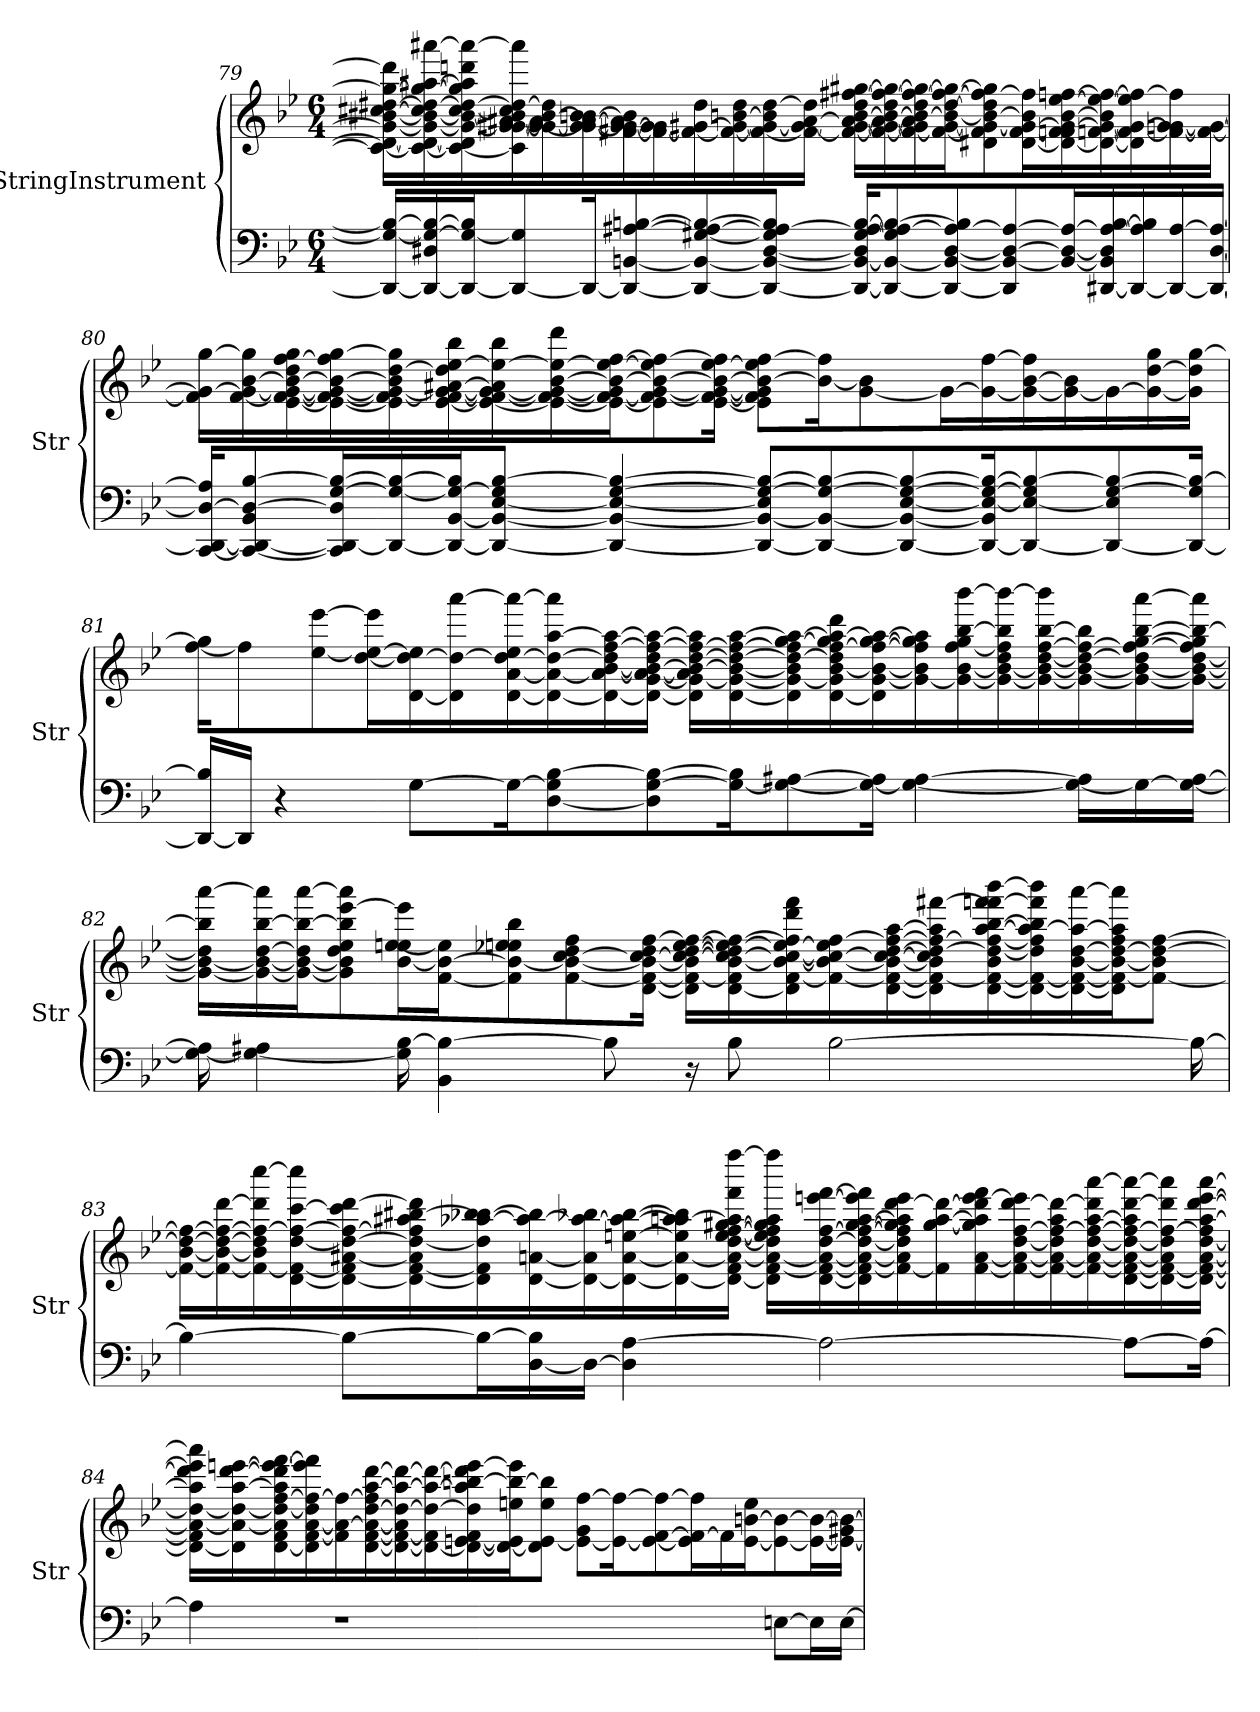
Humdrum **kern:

**kern	**kern
*part2	*part1
*staff2	*staff1
*I"StringInstrument	*I"StringInstrument
*I'Str	*I'Str
!!LO:LB:g=z
*clefF4	*clefG2
*k[b-e-]	*k[b-e-]
*M6/4	*M6/4
=79	=79
16DD#/_ 16G/_ 16B-/_LL	16c#\_ 16d#\_ 16g\_ [16b#X\ [16cc#X\ [16dd#X\ 16gg#\_ 16ddd#\]LL
16DD#/_ 16D#X/ 16G/_ 16B-/_	16c#\_ 16d#\_ 16g\_ 16b#\_ 16cc#\] 16dd#\_ 16gg#\_ [16aa#X\ [16aaa#X\
16DD#/_ 16G/_ 16B-/]J	16c#\_ 16d#\] 16g\_ 16b#\_ [16cc#\ 16dd#\_ 16gg#\] 16aa#\] 16dddn\ 16aaa#\_
8DD#/_ 8G/]	16c#\] 16g\_ [16g#X\ [16a#X\ 16b#\] 16cc#\] 16dd#\_ 16aaa#\]
.	16g\_ 16g#\_ 16a#\] [16b#\ 16dd#\]
16DD#/K_	16g\_ 16g#\_ [16a#\ [16bn\ 16b#\]
8DD#/_ [8BBn/ [8A#X/ [8Bn/	[16f#X\ 16g\_ 16g#\_ 16a#\] 16b\]
.	16f#\_ 16g\] 16g#\]
8DD#/_ 8BB/_ [8G#X/ 8A#/_ 8B/_	16f#\_ [16g#X\ 16dd#\
.	16f#\_ 16g#\_ [16bn\ 16dd#\
8DD#/_ 8BB/_ [8D#/ 8G#/] 8A#/_ 8B/]J	16f#\_ 16g#\_ 16b\] [16dd#\
.	16f#\_ 16g#\_ [16a#\ 16dd#\]JJ
16DD#/_ 16BB/_ 16D#/] [16G#/ 16A#/_ [16B/KL	16f#\_ 16g#\_ 16a#\_ [16b\ 16dd#\ [16ff#X\ [16gg#X\LL
8DD#/_ 8BB/_ 8G#/] 8A#/_ 8B/_	16f#\_ 16g#\_ 16a#\_ 16b\_ 16dd#\ 16ff#\_ 16gg#\_
.	16f#\_ 16g#\] 16a#\] 16b\_ 16dd#\ 16ff#\_ 16gg#\_
8DD#/_ 8BB/_ [8D#/ 8A#/_ 8B/]	16f#\_ [16g#\ 16b\_ [16dd#\ 16ff#\_ 16gg#\_J
.	8d#X\ 8f#\] 8g#\_ 8b\_ 8dd#\] 8ff#\_ 8gg#\]
8DD#/] 8BB/_ 8D#/_ 8A#/_	.
.	[16d#\ [16f#\ 16g#\_ 16b\] 16ff#\]L
16BB/_ 16D#/_ 16A#/_L	16d#\_ 16fn\ 16f#\] 16g#\_ [16b\ [16ee-\ [16ffn\
[16DD#X/ 16BB/] 16D#/] 16A#/_ [16B/	16d#\_ [16fn\ 16g#\_ 16b\] 16ee-\_ 16ff\_
16DD#/_ 16A#/] 16B/]	16d#\] 16f\_ 16g#\_ 16ee-\] 16ff\_
16DD#/_ [16A#/	16f\_ [16gn\ 16g#\] 16ff\]
16DD#/_ [16D#/ 16A#/_JJ	16f\_ 16g\_JJ
!!LO:LB:g=z
=80	=80
[16CC/ 16DD#/_ 16D#/_ 16A#/]KL	16f\] 16g\_ [16gg\LL
8CC/_ 8DD#/_ 8BB-/ 8D#/_ [8B-/	[16f\ 16g\_ [16b-\ 16gg\]
.	[16e-\ 16f\_ 16g\_ 16b-\_ 16dd\ [16ff\ 16gg\
16CC/] 16DD#/_ 16D#/] [16G/ 16B-/_L	16e-\_ 16f\_ 16g\_ 16b-\_ 16ff\] [16gg\
16DD#/_ 16G/_ 16B-/_	16e-\] 16f\_ 16g\_ 16b-\] [16dd\ 16gg\]
16DD#/_ [16BB-/ 16G/_ 16B-/]J	[16e-\ 16f\_ 16g\_ [16a#X\ 16dd\] [16ee-\ 16bb-\
8DD#/_ 8BB-/_ [8E-/ 8G/] [8B-/J	16e-\_ 16f\_ 16g\_ 16a#\] 16ee-\_ 16bb-\
.	16e-\_ 16f\_ 16g\_ [16b-\ 16ee-\_ 16ddd\
4DD#/_ 4BB-/_ 4E-/_ [4G/ 4B-/_	16e-\_ 16f\_ 16g\] 16b-\_ 16ee-\_ [16ff\J
.	8e-\] 8f\_ [8g\ 8b-\_ 8ee-\] 8ff\_
.	[16e-\ 16f\_ 16g\_ 16b-\_ [16ee-\ 16ff\]Jk
8DD#/_ 8BB-/_ 8E-/] 8G/_ 8B-/_L	8e-\] 8f\] 8g\] 8b-\_ 8ee-\] [8ff\L
8DD#/_ 8BB-/_ 8G/_ 8B-/_	16b-\_ 16ff\]K
.	[8g\ 8b-\]
8DD#/_ 8BB-/_ [8E-/ 8G/_ 8B-/_	.
.	16g\L_
16DD#/_ 16BB-/] 16E-/_ 16G/_ 16B-/_K	16g\_ [16ff\
8DD#/_ 8E-/_ 8G/] 8B-/_	16g\_ [16b-\ 16ff\]
.	16g\_ 16b-\]
8DD#/_ 8E-/] [8G/ 8B-/_	16g\_
.	16g\_ [16dd\ 16gg\
16DD#/_ 16G/] 16B-/_Jk	16g\] 16dd\] [16gg\JJ
!!LO:LB:g=z
=81	=81
16DD#/_ 16B-/]LL	[16ff\ 16gg\]KL
16DD#/JJ]	8ff\]
4r	.
.	[8ee-\ [8eee-\
.	[16dd\ 16ee-\_ 16eee-\]L
[8G\L	[16d\ 16dd\_ 16ee-\]
.	16d\] 16dd\_ [16aaa\
16G\K_	[16d\ [16a\ 16dd\_ 16ee-\ 16aaa\_
[8D\ 8G\] [8B-\	16d\_ 16a\_ 16dd\_ [16aa\ 16aaa\]
.	16d\_ 16a\_ [16b-\ 16dd\] [16ff\ 16aa\_
8D\] [8G\ 8B-\_	16d\_ [16g\ 16a\_ 16b-\_ 16dd\ 16ff\_ 16aa\_JJ
.	16d\] 16g\_ 16a\] 16b-\_ [16dd\ 16ff\_ 16aa\]LL
16G\_ 16B-\]K	[16d\ 16g\_ 16b-\_ 16dd\_ 16ff\_ [16aa\
8G\_ [8A#X\	16d\] 16g\_ 16b-\] 16dd\_ 16ff\] [16gg\ 16aa\_
.	[16d\ 16g\] [16b-\ 16dd\] [16ff\ 16gg\] 16aa\_ 16ddd\
16G\_ 16A#\]Jk	16d\] [16g\ 16b-\_ 16ff\_ [16gg\ 16aa\_
4G\_ [4A#\	16g\_ 16b-\] 16ff\] 16gg\] 16aa\]
.	16g\_ [16b-\ [16ff\ 16gg\ [16bb-\ [16bbb-\
.	16g\_ 16b-\_ 16dd\ 16ff\] 16bb-\] 16bbb-\_
.	16g\_ 16b-\_ [16dd\ [16ff\ [16bb-\ 16bbb-\]
16G\_ 16A#\]LL	16g\_ 16b-\_ 16dd\_ 16ff\_ 16bb-\]
16G\_	16g\_ 16b-\_ 16dd\] 16ff\_ [16gg\ [16bb-\ [16aaa\
16G\_ [16A#\JJ	16g\_ 16b-\_ [16dd\ 16ff\] 16gg\] 16bb-\_ 16aaa\]JJ
!!LO:LB:g=z
=82	=82
16G\_ 16A#\]	16g\_ 16b-\_ 16dd\] 16bb-\] [16aaa\LL
4G\_ 4A#X\	16g\_ 16b-\_ [16dd\ [16bb-\ 16aaa\]
.	16g\_ 16b-\_ 16dd\] 16bb-\_ [16aaa\J
.	8g\] 8b-\] 8dd\ 8ee-\ 8bb-\] [8eee-\ 8aaa\]
16G\] [16B-\	[16b-\ [16ee-\ 16een\ 16eee-\]L
4BB-\ 4B-\_	[16f\ 16b-\_ 16ee-\]J
.	8f\] 8b-\_ 8ee-X\ 8een\ 8bb-\
.	[8f\ 8b-\_ [8cc\ 8dd\ 8ff\
8B-\]	.
.	[16d\ 16f\_ 16b-\_ 16cc\_ 16dd\ [16ff\Jk
16r	16d\] 16f\_ 16b-\] 16cc\_ [16dd\ [16ee\ 16ff\_LL
8B-\	[16d\ 16f\] [16b-\ 16cc\_ 16dd\] 16ee\_ 16ff\_
.	16d\] [16f\ 16b-\_ 16cc\_ 16ee\_ 16ff\] 16ddd\ 16fff\
[2B-\	16f\_ 16b-\_ 16cc\_ 16ee\] [16ff\
.	[16d\ 16f\_ 16b-\_ 16cc\_ [16dd\ 16ff\_ [16aa\
.	16d\] 16f\_ 16b-\] 16cc\] 16dd\_ 16ff\_ 16aa\] [16fff#X\
.	[16d\ 16f\_ 16b-\ 16dd\_ 16ff\_ [16aa\ [16bb-\ [16fffn\ 16fff#\] [16bbb-\
.	16d\_ 16f\_ 16dd\] 16ff\] 16aa\_ 16bb-\] 16fff\] 16bbb-\]
.	16d\_ 16f\_ [16b-\ [16dd\ 16aa\_ [16aaa\
.	16d\] 16f\_ 16b-\_ 16dd\_ 16ff\ 16aa\] 16aaa\]J
.	8f\_ 8b-\] 8dd\_ [8ff\J
16B-\_	.
!!LO:LB:g=z
=83	=83
4B-\_	16f\_ [16b-\ 16dd\_ 16ff\_LL
.	16f\_ 16b-\_ 16dd\_ 16ff\_ [16ddd\
.	16f\_ 16b-\] 16dd\] 16ff\_ 16ddd\] [16cccc\
.	[16d\ 16f\_ [16dd\ 16ff\_ [16ccc\ 16cccc\]
8B-\L_	16d\_ 16f\] [16a#X\ 16dd\_ 16ff\_ 16ccc\] [16ddd\
.	16d\_ [16f\ 16a#\] 16dd\_ 16ff\] 16aa#X\ [16bb#X\ 16ddd\]
16B-\L_	16d\] 16f\] 16dd\] [16aa-X\ [16bb-X\ 16bb#\]
[16D\ 16B-\]	[16d\ [16an\ 16aa-\_ 16bb-\]
16D\JJ_	16d\_ 16a\] 16aa-\_ 16bb-X\
4D\] [4A\	16d\_ [16a\ [16een\ 16aa-\_ [16bb-\
.	16d\_ 16a\_ 16ee\] 16aa-\] [16aan\ 16bb-\]
.	16d\_ 16f\ 16a\_ [16dd\ [16ee\ [16ff\ [16gg#X\ 16aa\] 16fff\ [16ffff\JJ
.	16d\] [16f\ 16a\_ 16dd\] 16ee\] 16ff\] 16gg#\] 16aa\ 16ffff\]LL
2A\_	[16d\ 16f\_ 16a\_ [16dd\ [16ff\ [16eeen\ [16fff\
.	16d\] 16f\_ 16a\_ 16dd\_ 16ff\_ [16gg#\ [16aa\ 16eee\] 16fff\]
.	16f\_ 16a\] 16dd\] 16ff\] 16gg#\] 16aa\] [16ddd\ 16eee\
.	16f\] [16gg#\ [16aa\ 16ddd\_
.	[16f\ [16a\ 16gg#\] 16aa\] 16ddd\] [16eee\ 16fff\
.	16f\_ 16a\_ [16dd\ [16ff\ [16ddd\ 16eee\]
.	16f\_ 16a\_ 16dd\] 16ff\_ 16aa\ 16ddd\_
.	16f\_ 16a\_ [16dd\ 16ff\_ [16aa\ 16ddd\] [16aaa\
8A\L_	[16d\ 16f\_ 16a\_ 16dd\_ 16ff\_ 16aa\] [16ddd\ 16aaa\_
.	16d\_ 16f\_ 16a\] 16dd\] 16ff\_ 16ddd\] 16aaa\]
16A\Jk_	16d\_ 16f\_ [16a\ [16dd\ 16ff\] [16aa\ [16ddd\ [16eee\ [16aaa\JJ
!!LO:PB:g=z
=84	=84
4A\]	16d\_ 16f\] 16a\_ 16dd\_ 16aa\] 16ddd\] 16eee\] 16aaa\]LL
.	16d\] 16a\_ 16dd\_ [16aa\ [16ddd\ [16eeen\
.	[16d\ 16f\ 16a\] 16dd\_ [16ff\ 16aa\] 16ddd\] 16eee\_ [16fff\
.	16d\] [16f\ [16a\ 16dd\] 16ff\_ 16eee\] 16fff\]
1r	16f\] 16a\_ 16ff\_
.	[16d\ [16f\ 16a\_ [16dd\ 16ff\] [16aa\ [16ddd\
.	16d\_ 16f\_ 16a\] 16dd\_ 16aa\_ 16ddd\_
.	16d\_ 16f\] 16dd\_ 16aa\_ 16ddd\_
.	16d\_ [16en\ 16f\ 16dd\] 16aa\] [16bbn\ 16ddd\] [16eee\
.	16d\_ 16e\] 16een\ 16bb\_ 16eee\]J
.	8d\] [8e\ 8ee\ 8bb\]J
.	8e\_ 8g\ [8ff\L
.	16e\_ 16ff\_K
.	8e\_ [8f\ 8ff\_
.	16e\] 16f\_ 16ff\]L
.	16f\]
.	[16e\ [16bn\ 16ee\J
[8En\L	8e\_ 8b\_
16E\L]	16e\_ 16b\_L
[16E\JJ	16e\_ 16g#X\ 16b\_JJ
=	=
*-	*-
